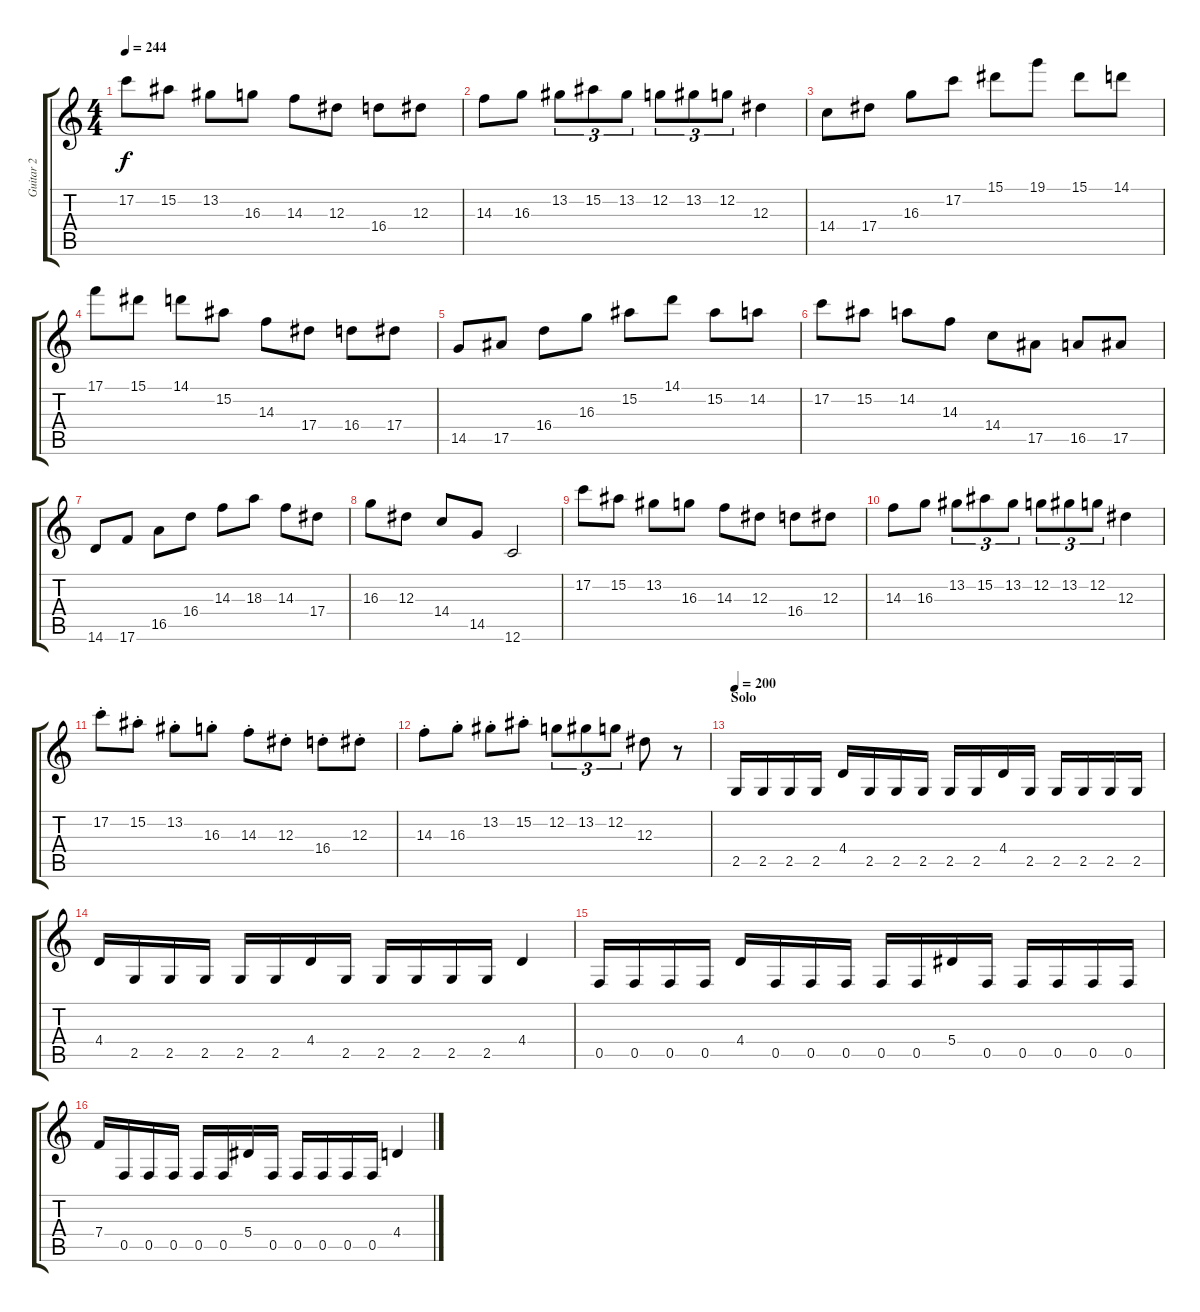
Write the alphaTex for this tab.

\track ("Guitar 2" "Guitar 2") {instrument distortionguitar}
\staff {score tabs}
\tuning (C4 G3 Eb3 Bb2 F2 C2) {hide}
\ts (4 4)
\tempo 244
\clef g2
\ks c
17.2.8{dy f} 15.2.8 13.2.8 16.3.8 14.3.8 12.3.8 16.4.8 12.3.8 |
14.3.8 16.3.8 13.2.8{tu (3 2)} 15.2.8{tu (3 2)} 13.2.8{tu (3 2)} 12.2.8{tu (3 2)} 13.2.8{tu (3 2)} 12.2.8{tu (3 2)} 12.3.4 |
14.4.8 17.4.8 16.3.8 17.2.8 15.1.8 19.1.8 15.1.8 14.1.8 |
17.1.8 15.1.8 14.1.8 15.2.8 14.3.8 17.4.8 16.4.8 17.4.8 |
14.5.8 17.5.8 16.4.8 16.3.8 15.2.8 14.1.8 15.2.8 14.2.8 |
17.2.8 15.2.8 14.2.8 14.3.8 14.4.8 17.5.8 16.5.8 17.5.8 |
14.6.8 17.6.8 16.5.8 16.4.8 14.3.8 18.3.8 14.3.8 17.4.8 |
16.3.8 12.3.8 14.4.8 14.5.8 12.6.2 |
17.2.8 15.2.8 13.2.8 16.3.8 14.3.8 12.3.8 16.4.8 12.3.8 |
14.3.8 16.3.8 13.2.8{tu (3 2)} 15.2.8{tu (3 2)} 13.2.8{tu (3 2)} 12.2.8{tu (3 2)} 13.2.8{tu (3 2)} 12.2.8{tu (3 2)} 12.3.4 |
17.2{st}.8 15.2{st}.8 13.2{st}.8 16.3{st}.8 14.3{st}.8 12.3{st}.8 16.4{st}.8 12.3{st}.8 |
14.3{st}.8 16.3{st}.8 13.2{st}.8 15.2{st}.8 12.2.8{tu (3 2)} 13.2.8{tu (3 2)} 12.2.8{tu (3 2)} 12.3.8 r.8 |
\section ("" "Solo")
\tempo 200
2.5.16 2.5.16 2.5.16 2.5.16 4.4.16 2.5.16 2.5.16 2.5.16 2.5.16 2.5.16 4.4.16 2.5.16 2.5.16 2.5.16 2.5.16 2.5.16 |
4.4.16 2.5.16 2.5.16 2.5.16 2.5.16 2.5.16 4.4.16 2.5.16 2.5.16 2.5.16 2.5.16 2.5.16 4.4.4 |
0.5.16 0.5.16 0.5.16 0.5.16 4.4.16 0.5.16 0.5.16 0.5.16 0.5.16 0.5.16 5.4.16 0.5.16 0.5.16 0.5.16 0.5.16 0.5.16 |
7.4.16 0.5.16 0.5.16 0.5.16 0.5.16 0.5.16 5.4.16 0.5.16 0.5.16 0.5.16 0.5.16 0.5.16 4.4.4
